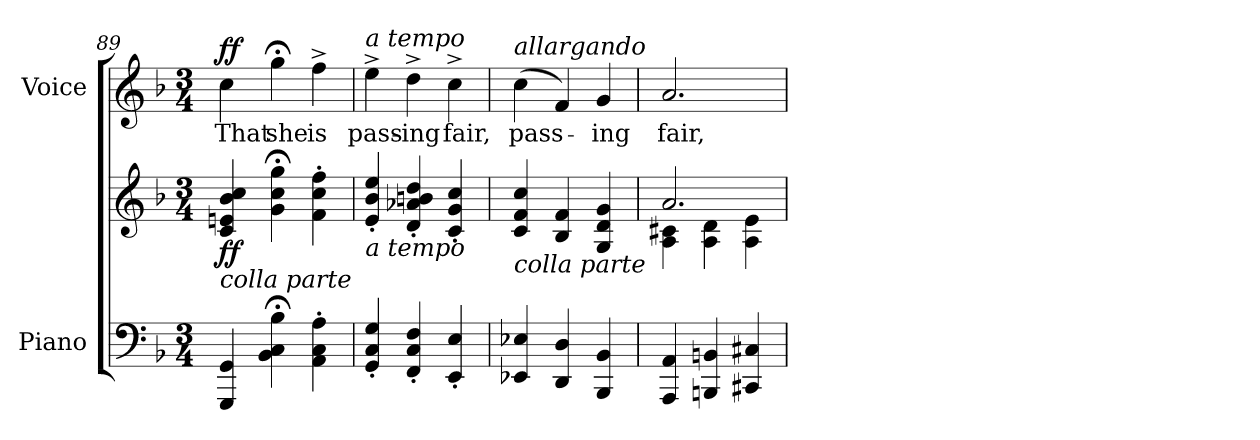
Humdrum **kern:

**kern	**kern	**dynam	**kern	**text	**dynam
*part2	*part2	*part2	*part1	*part1	*part1
*staff3	*staff2	*staff2/3	*staff1	*staff1	*staff1
*I"Piano	*	*	*I"Voice	*	*
*I'Pno	*	*	*	*	*
*clefF4	*clefG2	*	*clefG2	*	*
*k[b-]	*k[b-]	*	*k[b-]	*	*
*M3/4	*M3/4	*	*M3/4	*	*
=89	=89	=89	=89	=89	=89
!	!LO:TX:b:i:t=colla parte	!	!	!	!
!	!	!LO:DY:b	!	!	!LO:DY:a
4GGG/ 4GG/	4c/ 4en/ 4b-/ 4cc/	ff	4cc\	That	ff
4BB-\;< 4C\;< 4B-\;<	4g\;< 4cc\;< 4gg\;<	.	4gg;<\	she	.
4AA\' 4C\' 4A\'	4f\' 4cc\' 4ff\'	.	4ff^\	is	.
=90	=90	=90	=90	=90	=90
!	!	!	!LO:TX:a:i:t=a tempo	!	!
!	!LO:TX:b:i:t=a tempo	!	!	!	!
4GG/' 4C/' 4G/'	4e/' 4b-/' 4ee/'	.	4ee^\	pass-	.
4FF/' 4C/' 4F/'	4d/' 4a-X/' 4bn/' 4dd/'	.	4dd^\	-ing	.
4EE/' 4E/'	4c/' 4g/' 4cc/'	.	4cc^\	fair,	.
=91	=91	=91	=91	=91	=91
!	!	!	!LO:TX:a:i:t=allargando	!	!
!	!LO:TX:b:i:t=colla parte	!	!	!	!
4EE-X/ 4E-X/	4c/ 4f/ 4cc/	.	(4cc\	pass-	.
4DD/ 4D/	4B-/ 4f/	.	4f/)	.	.
4BBB-/ 4BB-/	4G/ 4d/ 4g/	.	4g/	-ing	.
=92	=92	=92	=92	=92	=92
*	*^	*	*	*	*
4AAA/ 4AA/	2.a/	4A\ 4c#X\	.	2.a/	fair,	.
4BBBn/ 4BBn/	.	4A\ 4d\	.	.	.	.
4CC#X/ 4C#X/	.	4A\ 4e\	.	.	.	.
*	*v	*v	*	*	*	*
=	=	=	=	=	=
*-	*-	*-	*-	*-	*-
